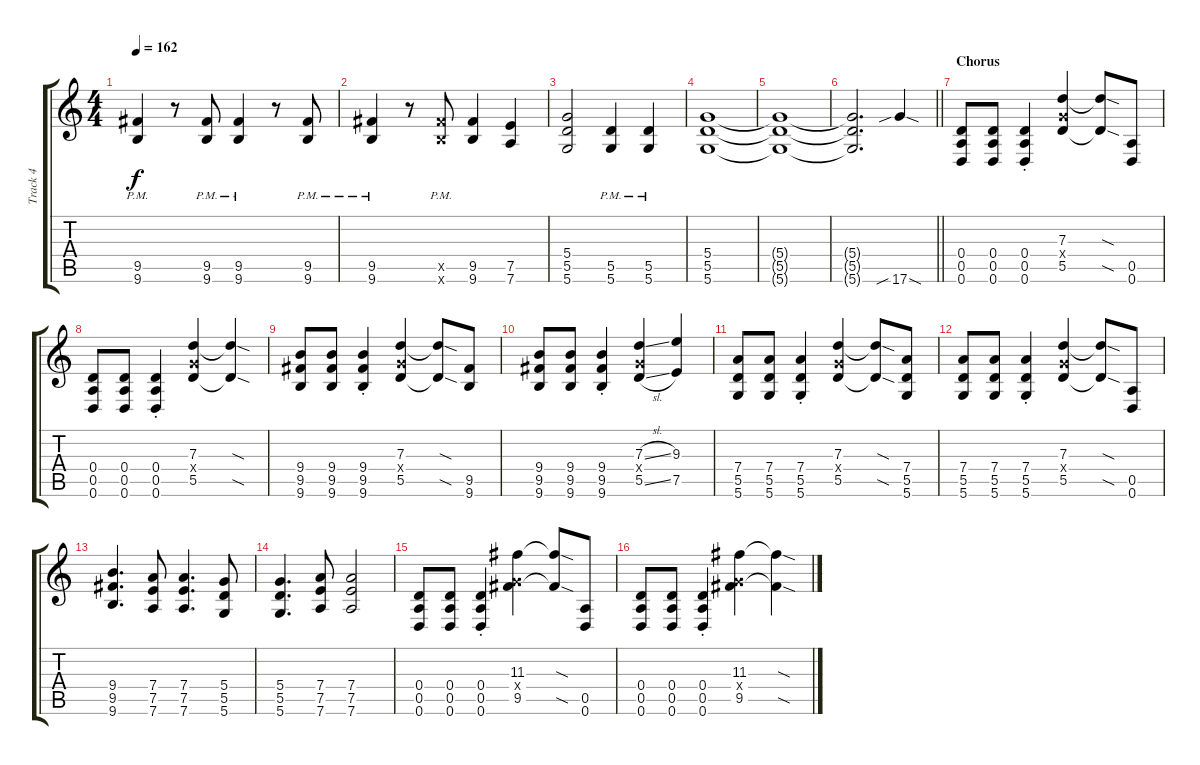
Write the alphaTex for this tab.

\track ("Track 4" "Track 4") {instrument distortionguitar}
\staff {score tabs}
\tuning (E4 B3 G3 D3 A2 D2) {hide}
\ts (4 4)
\tempo 162
\clef g2
\ks c
(9.5{pm} 9.6{pm}).4{dy f} r.8 (9.5{pm} 9.6{pm}).8 (9.5{pm} 9.6{pm}).4 r.8 (9.5{pm} 9.6{pm}).8 |
(9.5{pm} 9.6{pm}).4 r.8 (9.5{pm x} 9.6{pm x}).8 (9.5 9.6).4 (7.5 7.6).4 |
(5.4 5.5 5.6).2 (5.5{pm} 5.6{pm}).4 (5.5{pm} 5.6{pm}).4 |
(5.4 5.5 5.6).1 |
(5.4{t} 5.5{t} 5.6{t}).1 |
\barLineRight lightlight
(5.4{t} 5.5{t} 5.6{t}).2{d} 17.6{sib sod}.4 |
\section ("" "Chorus")
(0.4 0.5 0.6).8 (0.4 0.5 0.6).8 (0.4{st} 0.5{st} 0.6{st}).4 (7.3 5.4{x} 5.5).4 (7.3{sod t} 5.5{sod t}).8 (0.5 0.6).8 |
(0.4 0.5 0.6).8 (0.4 0.5 0.6).8 (0.4{st} 0.5{st} 0.6{st}).4 (7.3 5.4{x} 5.5).4 (7.3{sod t} 5.5{sod t}).4 |
(9.4 9.5 9.6).8 (9.4 9.5 9.6).8 (9.4{st} 9.5{st} 9.6{st}).4 (7.3 5.4{x} 5.5).4 (7.3{sod t} 5.5{sod t}).8 (9.5 9.6).8 |
(9.4 9.5 9.6).8 (9.4 9.5 9.6).8 (9.4{st} 9.5{st} 9.6{st}).4 (7.3{sl} 5.4{x} 5.5{sl}).4 (9.3 7.5).4 |
(7.4 5.5 5.6).8 (7.4 5.5 5.6).8 (7.4{st} 5.5{st} 5.6{st}).4 (7.3 5.4{x} 5.5).4 (7.3{sod t} 5.5{sod t}).8 (7.4 5.5 5.6).8 |
(7.4 5.5 5.6).8 (7.4 5.5 5.6).8 (7.4{st} 5.5{st} 5.6{st}).4 (7.3 5.4{x} 5.5).4 (7.3{sod t} 5.5{sod t}).8 (0.5 0.6).8 |
(9.4 9.5 9.6).4{d} (7.4 7.5 7.6).8 (7.4 7.5 7.6).4{d} (5.4 5.5 5.6).8 |
(5.4 5.5 5.6).4{d} (7.4 7.5 7.6).8 (7.4 7.5 7.6).2 |
(0.4 0.5 0.6).8 (0.4 0.5 0.6).8 (0.4{st} 0.5{st} 0.6{st}).4 (11.3 5.4{x} 9.5).4 (11.3{sod t} 9.5{sod t}).8 (0.5 0.6).8 |
(0.4 0.5 0.6).8 (0.4 0.5 0.6).8 (0.4{st} 0.5{st} 0.6{st}).4 (11.3 5.4{x} 9.5).4 (11.3{sod t} 9.5{sod t}).4
